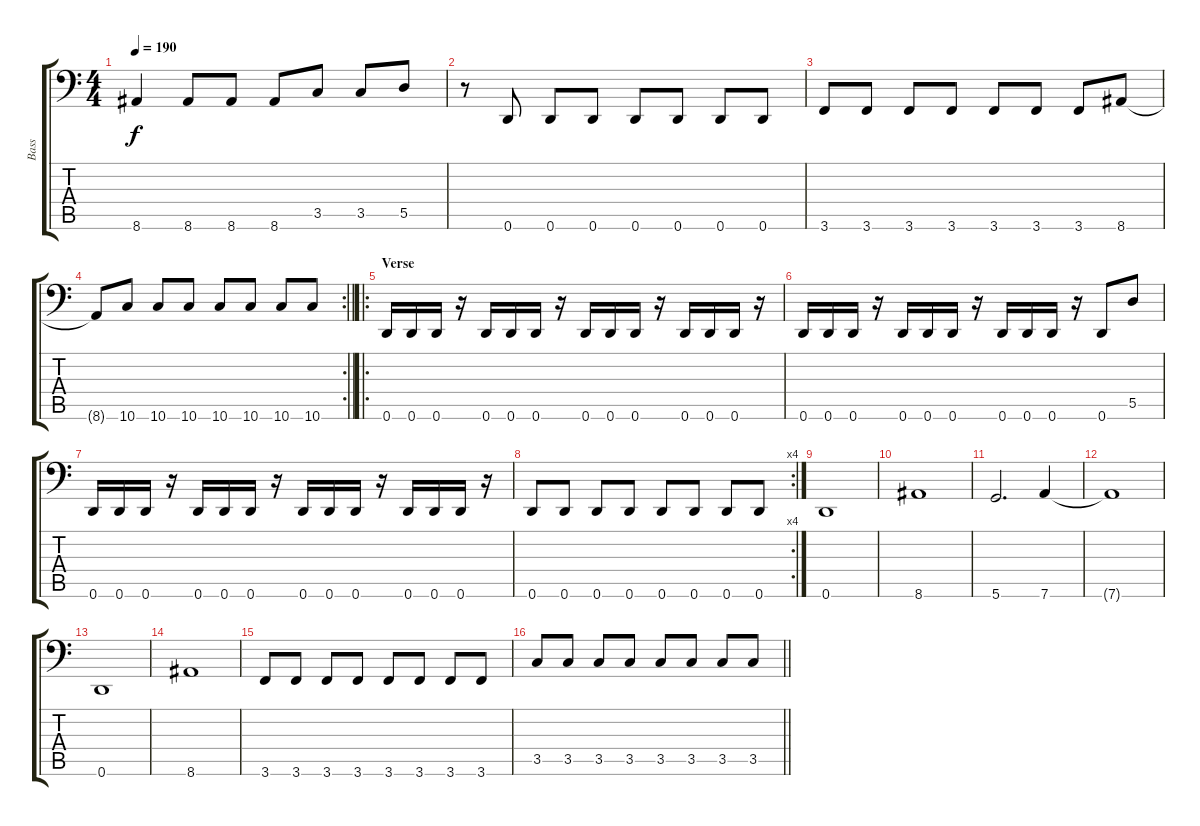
\track ("Bass" "Bass") {instrument electricbasspick}
\staff {score tabs}
\tuning (E3 B2 G2 D2 A1 D1) {hide}
\ts (4 4)
\tempo 190
\clef f4
\ks c
8.6.4{dy f} 8.6.8 8.6.8 8.6.8 3.5.8 3.5.8 5.5.8 |
r.8 0.6.8 0.6.8 0.6.8 0.6.8 0.6.8 0.6.8 0.6.8 |
3.6.8 3.6.8 3.6.8 3.6.8 3.6.8 3.6.8 3.6.8 8.6.8 |
\rc 2
\barLineRight lightlight
8.6{t}.8 10.6.8 10.6.8 10.6.8 10.6.8 10.6.8 10.6.8 10.6.8 |
\ro
\section ("" "Verse")
0.6.16 0.6.16 0.6.16 r.16 0.6.16 0.6.16 0.6.16 r.16 0.6.16 0.6.16 0.6.16 r.16 0.6.16 0.6.16 0.6.16 r.16 |
0.6.16 0.6.16 0.6.16 r.16 0.6.16 0.6.16 0.6.16 r.16 0.6.16 0.6.16 0.6.16 r.16 0.6.8 5.5.8 |
0.6.16 0.6.16 0.6.16 r.16 0.6.16 0.6.16 0.6.16 r.16 0.6.16 0.6.16 0.6.16 r.16 0.6.16 0.6.16 0.6.16 r.16 |
\rc 4
0.6.8 0.6.8 0.6.8 0.6.8 0.6.8 0.6.8 0.6.8 0.6.8 |
0.6.1 |
8.6.1 |
5.6.2{d} 7.6.4 |
7.6{t}.1 |
0.6.1 |
8.6.1 |
3.6.8 3.6.8 3.6.8 3.6.8 3.6.8 3.6.8 3.6.8 3.6.8 |
\barLineRight lightlight
3.5.8 3.5.8 3.5.8 3.5.8 3.5.8 3.5.8 3.5.8 3.5.8
